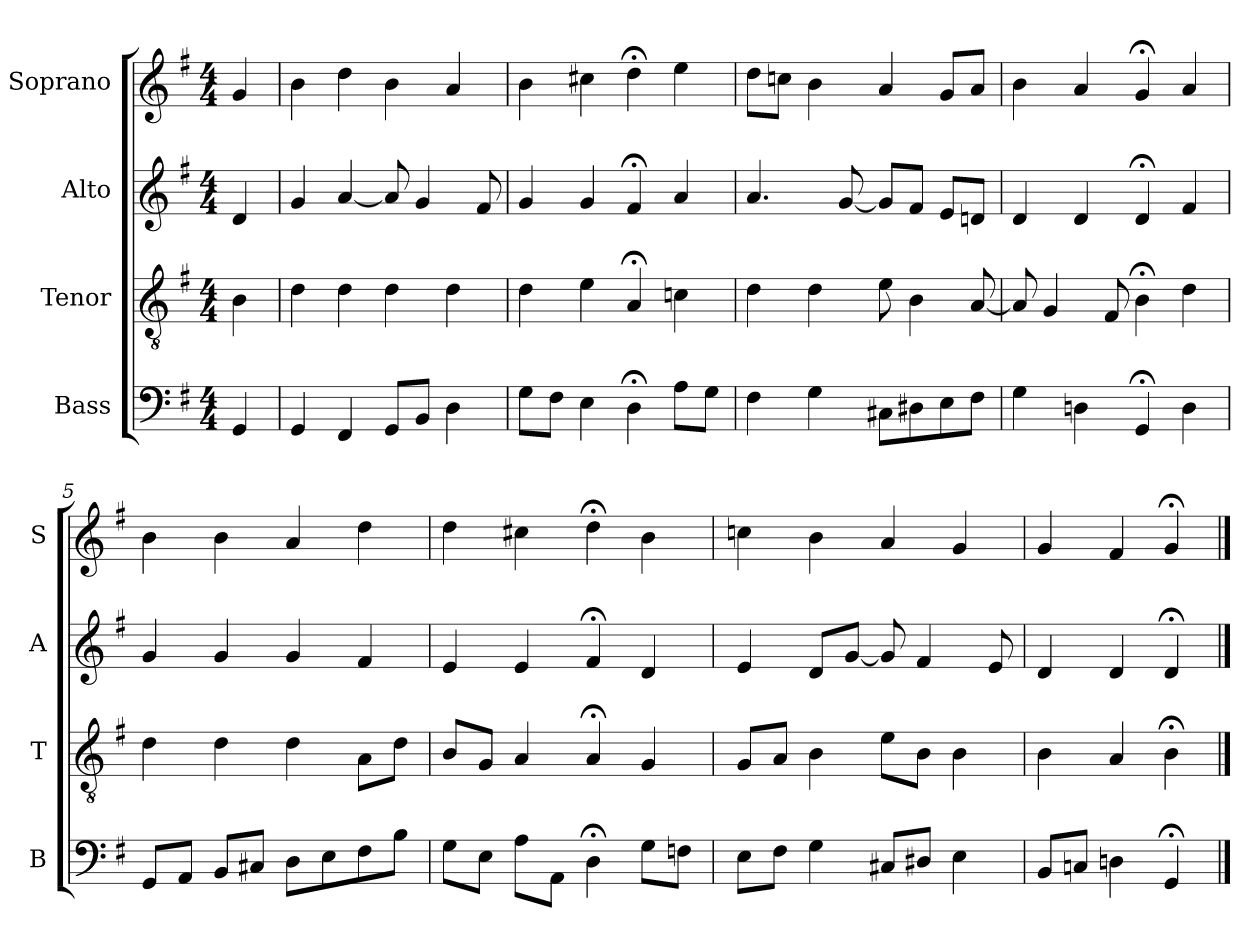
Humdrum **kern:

**kern	**kern	**kern	**kern
*part4	*part3	*part2	*part1
*staff4	*staff3	*staff2	*staff1
*I"Bass	*I"Tenor	*I"Alto	*I"Soprano
*I'B	*I'T	*I'A	*I'S
*clefF4	*clefGv2	*clefG2	*clefG2
*k[f#]	*k[f#]	*k[f#]	*k[f#]
*G:	*G:	*G:	*G:
*M4/4	*M4/4	*M4/4	*M4/4
*MM100	*MM100	*MM100	*MM100
=	=	=	=
4GG	4B	4d	4g
=1	=1	=1	=1
4GG	4d	4g	4b
4FF#	4d	[4a	4dd
8GGL	4d	8a]	4b
8BBJ	.	4g	.
4D	4d	.	4a
.	.	8f#	.
=2	=2	=2	=2
8GL	4d	4g	4b
8F#J	.	.	.
4E	4e	4g	4cc#X
4D;<	4A;<	4f#;<	4dd;<
8AL	4cn	4a	4ee
8GJ	.	.	.
=3	=3	=3	=3
4F#	4d	4.a	8ddL
.	.	.	8ccnJ
4G	4d	.	4b
.	.	[8g	.
8C#XL	8e	8gL]	4a
8D#X	4B	8f#J	.
8E	.	8eL	8gL
8F#J	[8A	8dnJ	8aJ
=4	=4	=4	=4
4G	8A]	4d	4b
.	4G	.	.
4Dn	.	4d	4a
.	8F#	.	.
4GG;<	4B;<	4d;<	4g;<
4D	4d	4f#	4a
=5	=5	=5	=5
8GGL	4d	4g	4b
8AAJ	.	.	.
8BBL	4d	4g	4b
8C#XJ	.	.	.
8DL	4d	4g	4a
8E	.	.	.
8F#	8AL	4f#	4dd
8BJ	8dJ	.	.
=6	=6	=6	=6
8GL	8BL	4e	4dd
8EJ	8GJ	.	.
8AL	4A	4e	4cc#X
8AAJ	.	.	.
4D;<	4A;<	4f#;<	4dd;<
8GL	4G	4d	4b
8FnJ	.	.	.
=7	=7	=7	=7
8EL	8GL	4e	4ccn
8F#J	8AJ	.	.
4G	4B	8dL	4b
.	.	[8gJ	.
8C#XL	8eL	8g]	4a
8D#XJ	8BJ	4f#	.
4E	4B	.	4g
.	.	8e	.
=8	=8	=8	=8
8BBL	4B	4d	4g
8CnJ	.	.	.
4Dn	4A	4d	4f#
4GG;<	4B;<	4d;<	4g;<
==	==	==	==
*-	*-	*-	*-
